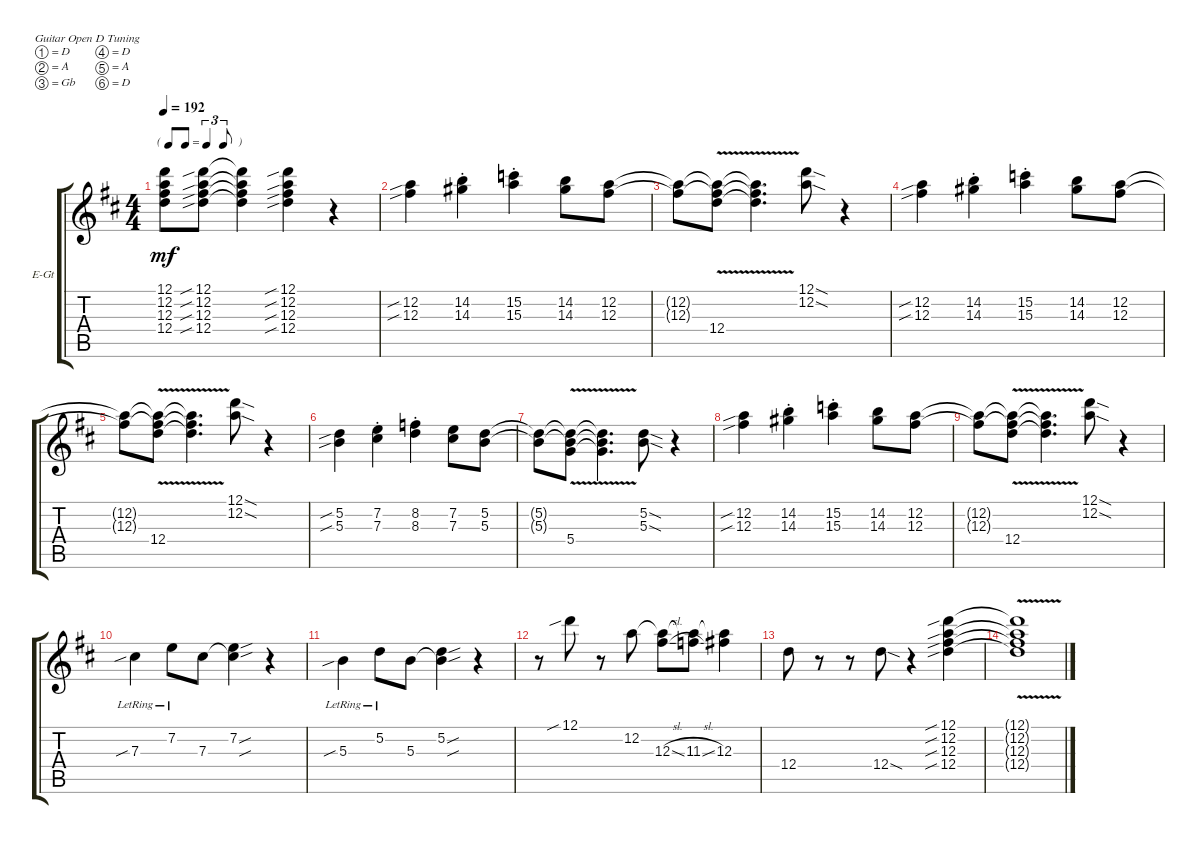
\defaultSystemsLayout 4
\bracketExtendMode groupsimilarinstruments
\firstSystemTrackNameOrientation horizontal
\otherSystemsTrackNameOrientation horizontal
\track ("Electric Guitar open D" "E-Gt") {instrument overdrivenguitar}
\staff {score tabs}
\tuning (D4 A3 Gb3 D3 A2 D2)
\ts (4 4)
\tf triplet8th
\tempo 192
\clef g2
\ks d
(12.2{t} 12.1{t} 12.3{t} 12.4{t}).8{dy mf} (12.2{sib} 12.1{sib} 12.3{sib} 12.4{sib}).8 (12.2{t} 12.1{t} 12.3{t} 12.4{t}).4 (12.2{sib} 12.1{sib} 12.3{sib} 12.4{sib}).4 r.4 |
(12.2{sib} 12.3{sib}).4 (14.3{st} 14.2{st}).4 (15.3{st} 15.2{st}).4 (14.3 14.2).8 (12.2 12.3).8 |
(12.2{t} 12.3{t}).8 (12.4{v} 12.2{v t} 12.3{v t}).8 (12.4{v t} 12.2{v t} 12.3{v t}).4{d} (12.1{sod} 12.2{sod}).8 r.4 |
(12.2{sib} 12.3{sib}).4 (14.3{st} 14.2{st}).4 (15.3{st} 15.2{st}).4 (14.3 14.2).8 (12.2 12.3).8 |
(12.2{t} 12.3{t}).8 (12.4{v} 12.2{v t} 12.3{v t}).8 (12.4{v t} 12.2{v t} 12.3{v t}).4{d} (12.1{sod} 12.2{sod}).8 r.4 |
(5.3{sib} 5.2{sib}).4 (7.3{st} 7.2{st}).4 (8.3{st} 8.2{st}).4 (7.3 7.2).8 (5.3 5.2).8 |
(5.3{t} 5.2{t}).8 (5.4{v} 5.3{v t} 5.2{v t}).8 (5.4{v t} 5.3{v t} 5.2{v t}).4{d} (5.3{sod} 5.2{sod}).8 r.4 |
(12.2{sib} 12.3{sib}).4 (14.3{st} 14.2{st}).4 (15.3{st} 15.2{st}).4 (14.3 14.2).8 (12.2 12.3).8 |
(12.2{t} 12.3{t}).8 (12.4{v} 12.2{v t} 12.3{v t}).8 (12.4{v t} 12.2{v t} 12.3{v t}).4{d} (12.1{sod} 12.2{sod}).8 r.4 |
7.3{sib lr}.4 7.2{lr}.8 7.3.8 (7.2{sou} 7.3{sou t}).4 r.4 |
5.3{sib lr}.4 5.2{lr}.8 5.3.8 (5.2{sou} 5.3{sou t}).4 r.4 |
r.8 12.1{sib}.8 r.8 12.2.8 (12.3{sl} 12.2{t}).8 (11.3{sl} 12.2{t}).8 (12.3 12.2{t}).4 |
12.4.8 r.8 r.8 12.4{sod}.8 r.4 (12.2{sib} 12.1{sib} 12.3{sib} 12.4{sib}).4 |
(12.2{v t} 12.1{v t} 12.3{v t} 12.4{v t}).1
